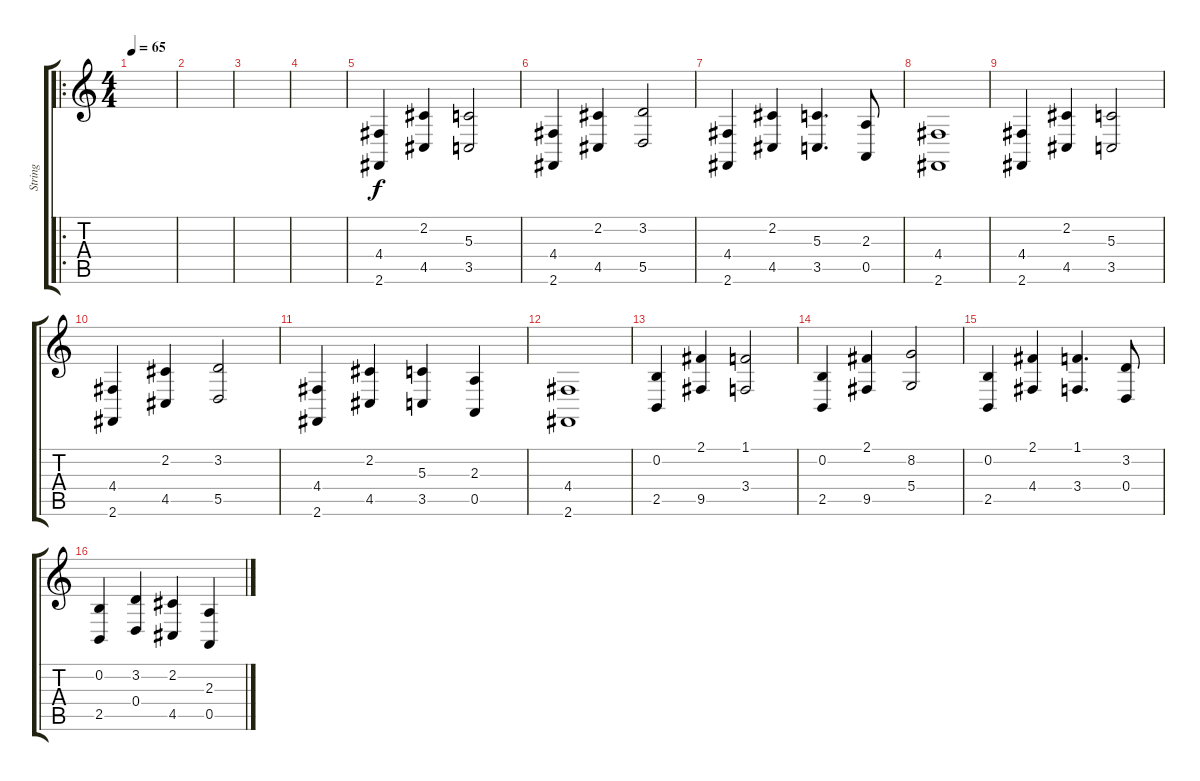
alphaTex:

\track ("String" "String") {instrument stringensemble1}
\staff {score tabs}
\tuning (E4 B3 G3 D3 A2 E2) {hide}
\ro
\ts (4 4)
\tempo 65
\clef g2
\ks c
|
|
|
|
(4.4 2.6).4 (2.2 4.5).4 (5.3 3.5).2 |
(4.4 2.6).4 (2.2 4.5).4 (3.2 5.5).2 |
(4.4 2.6).4 (2.2 4.5).4 (5.3 3.5).4{d} (2.3 0.5).8 |
(4.4 2.6).1 |
(4.4 2.6).4 (2.2 4.5).4 (5.3 3.5).2 |
(4.4 2.6).4 (2.2 4.5).4 (3.2 5.5).2 |
(4.4 2.6).4 (2.2 4.5).4 (5.3 3.5).4 (2.3 0.5).4 |
(4.4 2.6).1 |
(0.2 2.5).4 (2.1 9.5).4 (1.1 3.4).2 |
(0.2 2.5).4 (2.1 9.5).4 (8.2 5.4).2 |
(0.2 2.5).4 (2.1 4.4).4 (1.1 3.4).4{d} (3.2 0.4).8 |
(0.2 2.5).4 (3.2 0.4).4 (2.2 4.5).4 (2.3 0.5).4
